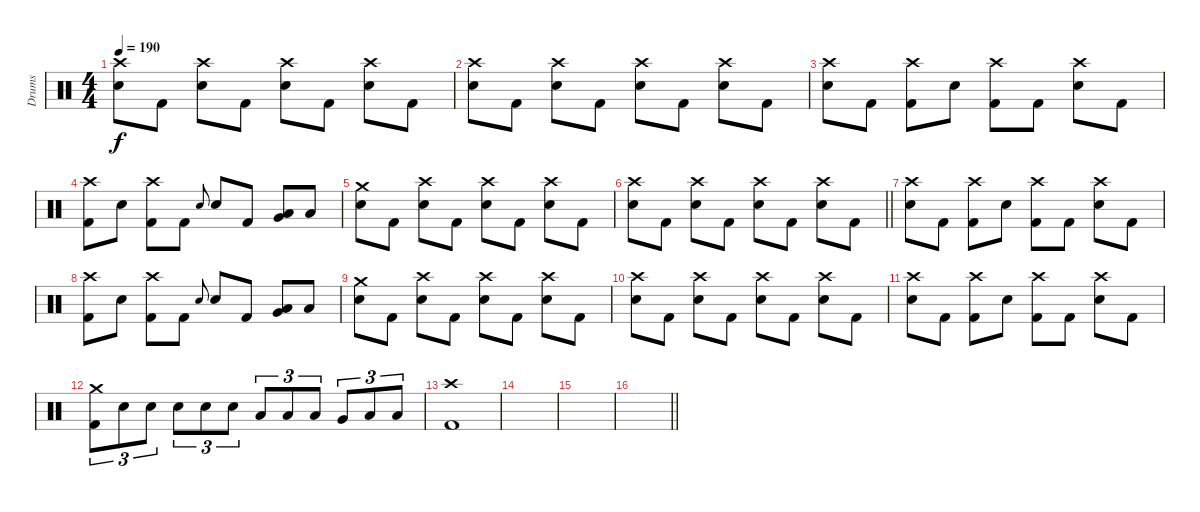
\track ("Drums" "Drums") {instrument percussion}
\staff {score}
\articulation defaults
\ts (4 4)
\tempo 190
\clef neutral
\ks c
("Crash high (hit)" "Electric Snare (hit)").8{dy f} "Kick (hit) 2".8 ("Crash high (hit)" "Electric Snare (hit)").8 "Kick (hit) 2".8 ("Crash high (hit)" "Electric Snare (hit)").8 "Kick (hit) 2".8 ("Crash high (hit)" "Electric Snare (hit)").8 "Kick (hit) 2".8 |
("Crash high (hit)" "Electric Snare (hit)").8 "Kick (hit) 2".8 ("Crash high (hit)" "Electric Snare (hit)").8 "Kick (hit) 2".8 ("Crash high (hit)" "Electric Snare (hit)").8 "Kick (hit) 2".8 ("Crash high (hit)" "Electric Snare (hit)").8 "Kick (hit) 2".8 |
("Crash high (hit)" "Electric Snare (hit)").8 "Kick (hit) 2".8 ("Crash high (hit)" "Kick (hit) 2").8 "Electric Snare (hit)".8 ("Crash high (hit)" "Kick (hit) 2").8 "Kick (hit) 2".8 ("Crash high (hit)" "Electric Snare (hit)").8 "Kick (hit) 2".8 |
("Crash high (hit)" "Kick (hit) 2").8 "Electric Snare (hit)".8 ("Crash high (hit)" "Kick (hit) 2").8 "Kick (hit) 2".8 "Electric Snare (hit)".8{gr onbeat} "Electric Snare (hit)".8 "Kick (hit) 2".8 ("Very Low Tom (hit)" "Low Tom (hit)").8 "Low Floor Tom (hit)".8 |
("Crash medium (hit)" "Electric Snare (hit)").8 "Kick (hit) 2".8 ("Crash high (hit)" "Electric Snare (hit)").8 "Kick (hit) 2".8 ("Crash high (hit)" "Electric Snare (hit)").8 "Kick (hit) 2".8 ("Crash high (hit)" "Electric Snare (hit)").8 "Kick (hit) 2".8 |
\barLineRight lightlight
("Crash high (hit)" "Electric Snare (hit)").8 "Kick (hit) 2".8 ("Crash high (hit)" "Electric Snare (hit)").8 "Kick (hit) 2".8 ("Crash high (hit)" "Electric Snare (hit)").8 "Kick (hit) 2".8 ("Crash high (hit)" "Electric Snare (hit)").8 "Kick (hit) 2".8 |
("Crash high (hit)" "Electric Snare (hit)").8 "Kick (hit) 2".8 ("Crash high (hit)" "Kick (hit) 2").8 "Electric Snare (hit)".8 ("Crash high (hit)" "Kick (hit) 2").8 "Kick (hit) 2".8 ("Crash high (hit)" "Electric Snare (hit)").8 "Kick (hit) 2".8 |
("Crash high (hit)" "Kick (hit) 2").8 "Electric Snare (hit)".8 ("Crash high (hit)" "Kick (hit) 2").8 "Kick (hit) 2".8 "Electric Snare (hit)".8{gr onbeat} "Electric Snare (hit)".8 "Kick (hit) 2".8 ("Very Low Tom (hit)" "Low Tom (hit)").8 "Low Floor Tom (hit)".8 |
("Crash medium (hit)" "Electric Snare (hit)").8 "Kick (hit) 2".8 ("Crash high (hit)" "Electric Snare (hit)").8 "Kick (hit) 2".8 ("Crash high (hit)" "Electric Snare (hit)").8 "Kick (hit) 2".8 ("Crash high (hit)" "Electric Snare (hit)").8 "Kick (hit) 2".8 |
("Crash high (hit)" "Electric Snare (hit)").8 "Kick (hit) 2".8 ("Crash high (hit)" "Electric Snare (hit)").8 "Kick (hit) 2".8 ("Crash high (hit)" "Electric Snare (hit)").8 "Kick (hit) 2".8 ("Crash high (hit)" "Electric Snare (hit)").8 "Kick (hit) 2".8 |
("Crash high (hit)" "Electric Snare (hit)").8 "Kick (hit) 2".8 ("Crash high (hit)" "Kick (hit) 2").8 "Electric Snare (hit)".8 ("Crash high (hit)" "Kick (hit) 2").8 "Kick (hit) 2".8 ("Crash high (hit)" "Electric Snare (hit)").8 "Kick (hit) 2".8 |
("Crash medium (hit)" "Kick (hit) 2").8{tu (3 2)} "Electric Snare (hit)".8{tu (3 2)} "Electric Snare (hit)".8{tu (3 2)} "Electric Snare (hit)".8{tu (3 2)} "Electric Snare (hit)".8{tu (3 2)} "Electric Snare (hit)".8{tu (3 2)} "Low Tom (hit)".8{tu (3 2)} "Low Tom (hit)".8{tu (3 2)} "Low Tom (hit)".8{tu (3 2)} "Very Low Tom (hit)".8{tu (3 2)} "Low Floor Tom (hit)".8{tu (3 2)} "Low Floor Tom (hit)".8{tu (3 2)} |
("Crash high (hit)" "Kick (hit) 2").1 |
|
|
\barLineRight lightlight
